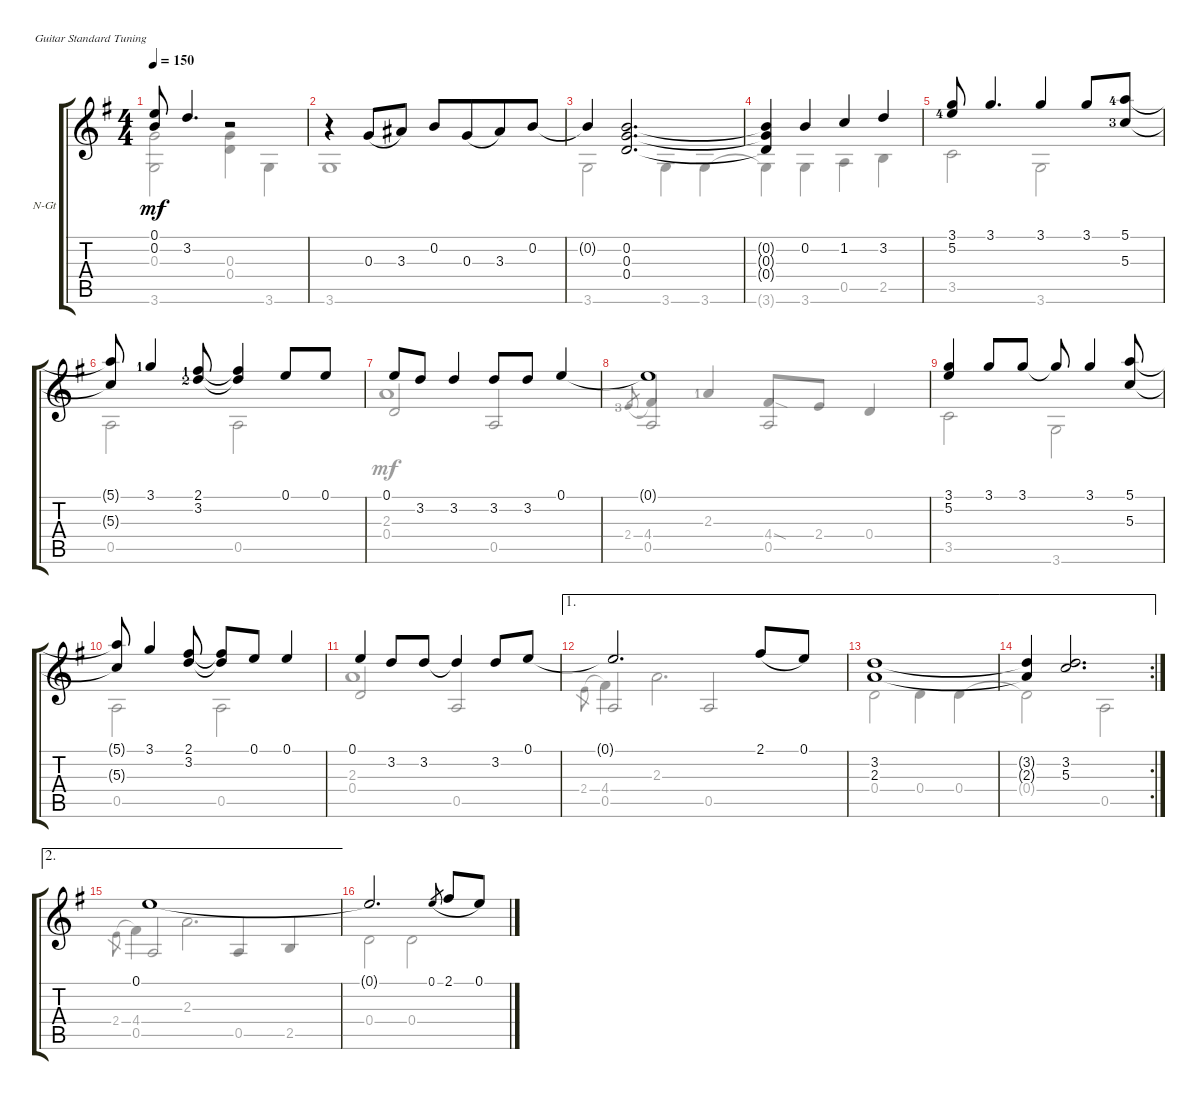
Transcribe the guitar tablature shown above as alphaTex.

\defaultSystemsLayout 4
\bracketExtendMode groupsimilarinstruments
\firstSystemTrackNameOrientation horizontal
\otherSystemsTrackNameOrientation horizontal
\track ("Nylon Guitar" "N-Gt") {instrument acousticguitarnylon}
\staff {score tabs}
\tuning (E4 B3 G3 D3 A2 E2)
\voice
\ts (4 4)
\tempo 150
\clef g2
\ks g
(0.1 0.2).8{dy mf} 3.2.4{d} r.2 |
r.4 0.3.8{legatoorigin} 3.3.8 0.2.8 0.3.8{legatoorigin beam merge} 3.3.8 0.2.8 |
0.2{t}.4 (0.2 0.3 0.4).2{d} |
(0.2{t} 0.3{t} 0.4{t}).4 0.2.4 1.2.4 3.2.4 |
(3.1 5.2{lf 5}).8 3.1.4{d} 3.1.4 3.1.8 (5.1{lf 5} 5.3{lf 4}).8 |
(5.1{t} 5.3{t}).8 3.1{lf 2}.4 (2.1{lf 2} 3.2{lf 3}).8 (2.1{t} 3.2{t}).4 0.1.8 0.1.8 |
0.1.8 3.2.8 3.2.4 3.2.8 3.2.8 0.1.4 |
0.1{t}.1 |
(3.1 5.2).4 3.1.8 3.1.8 3.1{t}.8 3.1.4 (5.1 5.3).8 |
(5.1{t} 5.3{t}).8 3.1.4 (2.1 3.2).8 (2.1{t} 3.2{t}).8 0.1.8 0.1.4 |
0.1.4 3.2.8 3.2.8 3.2{t}.4 3.2.8 0.1.8 |
\ae 1
0.1{t}.2{d} 2.1.8{legatoorigin} 0.1.8 |
\ae 1
(3.2 2.3).1 |
\ae 1
\rc 2
(3.2{t} 2.3{t}).4 (3.2 5.3).2{d} |
\ae 2
0.1.1 |
0.1{t}.2{d} 0.1.8{gr legatoorigin} 2.1.8{legatoorigin} 0.1.8
\voice
\clef g2
\ottava regular
\simile none
\ks g
(3.6 0.3).2{dy mf} (0.3 0.4).4 3.6.4 |
3.6.1 |
3.6.2 3.6.4 3.6.4 |
3.6{t}.4 3.6.4 0.5.4 2.5.4 |
3.5.2 3.6.2 |
0.5.2 0.5.2 |
0.4.2{beam invert} 0.5.2{beam invert} |
0.5.2{beam invert} 0.5.2{beam invert} |
3.5.2 3.6.2 |
0.5.2 0.5.2 |
0.4.2{beam invert} 0.5.2{beam invert} |
0.5.2{beam invert} 0.5.2{beam invert} |
0.4.2 0.4.4 0.4.4 |
0.4{t}.2 0.5.2 |
0.5.2{beam invert} 0.5.4{beam invert} 2.5.4{beam invert} |
0.4.2 0.4.2
\voice
\clef g2
\ottava regular
\simile none
\ks g
|
|
|
|
|
|
2.3.1 |
2.4{lf 4}.8{gr legatoorigin beam invert} 4.4.4{beam invert} 2.3{lf 2}.4{beam invert} 4.4{sod}.8{beam invert} 2.4.8 0.4.4{beam invert} |
|
|
2.3.1 |
2.4.8{gr legatoorigin} 4.4.4 2.3.2{d} |
|
|
2.4.8{gr legatoorigin} 4.4.4 2.3.2{d} |
